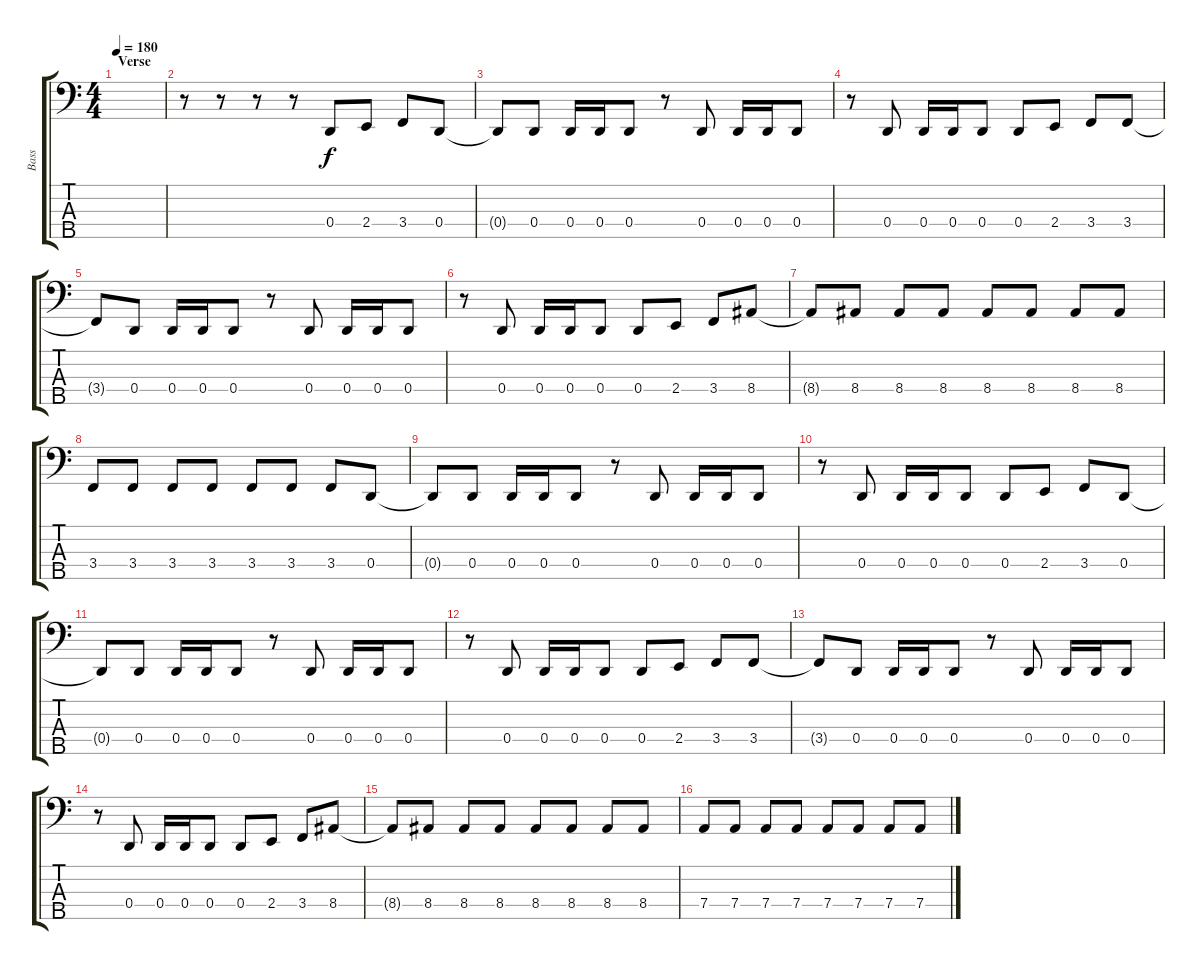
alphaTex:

\track ("Bass" "Bass") {instrument electricbassfinger}
\staff {score tabs}
\tuning (G2 D2 A1 D1 A0) {hide}
\ts (4 4)
\section ("" "Verse")
\tempo 180
\clef f4
\ks c
|
r.8 r.8 r.8 r.8 0.4.8 2.4.8 3.4.8 0.4.8 |
0.4{t}.8 0.4.8 0.4.16 0.4.16 0.4.8 r.8 0.4.8 0.4.16 0.4.16 0.4.8 |
r.8 0.4.8 0.4.16 0.4.16 0.4.8 0.4.8 2.4.8 3.4.8 3.4.8 |
3.4{t}.8 0.4.8 0.4.16 0.4.16 0.4.8 r.8 0.4.8 0.4.16 0.4.16 0.4.8 |
r.8 0.4.8 0.4.16 0.4.16 0.4.8 0.4.8 2.4.8 3.4.8 8.4.8 |
8.4{t}.8 8.4.8 8.4.8 8.4.8 8.4.8 8.4.8 8.4.8 8.4.8 |
3.4.8 3.4.8 3.4.8 3.4.8 3.4.8 3.4.8 3.4.8 0.4.8 |
0.4{t}.8 0.4.8 0.4.16 0.4.16 0.4.8 r.8 0.4.8 0.4.16 0.4.16 0.4.8 |
r.8 0.4.8 0.4.16 0.4.16 0.4.8 0.4.8 2.4.8 3.4.8 0.4.8 |
0.4{t}.8 0.4.8 0.4.16 0.4.16 0.4.8 r.8 0.4.8 0.4.16 0.4.16 0.4.8 |
r.8 0.4.8 0.4.16 0.4.16 0.4.8 0.4.8 2.4.8 3.4.8 3.4.8 |
3.4{t}.8 0.4.8 0.4.16 0.4.16 0.4.8 r.8 0.4.8 0.4.16 0.4.16 0.4.8 |
r.8 0.4.8 0.4.16 0.4.16 0.4.8 0.4.8 2.4.8 3.4.8 8.4.8 |
8.4{t}.8 8.4.8 8.4.8 8.4.8 8.4.8 8.4.8 8.4.8 8.4.8 |
7.4.8 7.4.8 7.4.8 7.4.8 7.4.8 7.4.8 7.4.8 7.4.8
